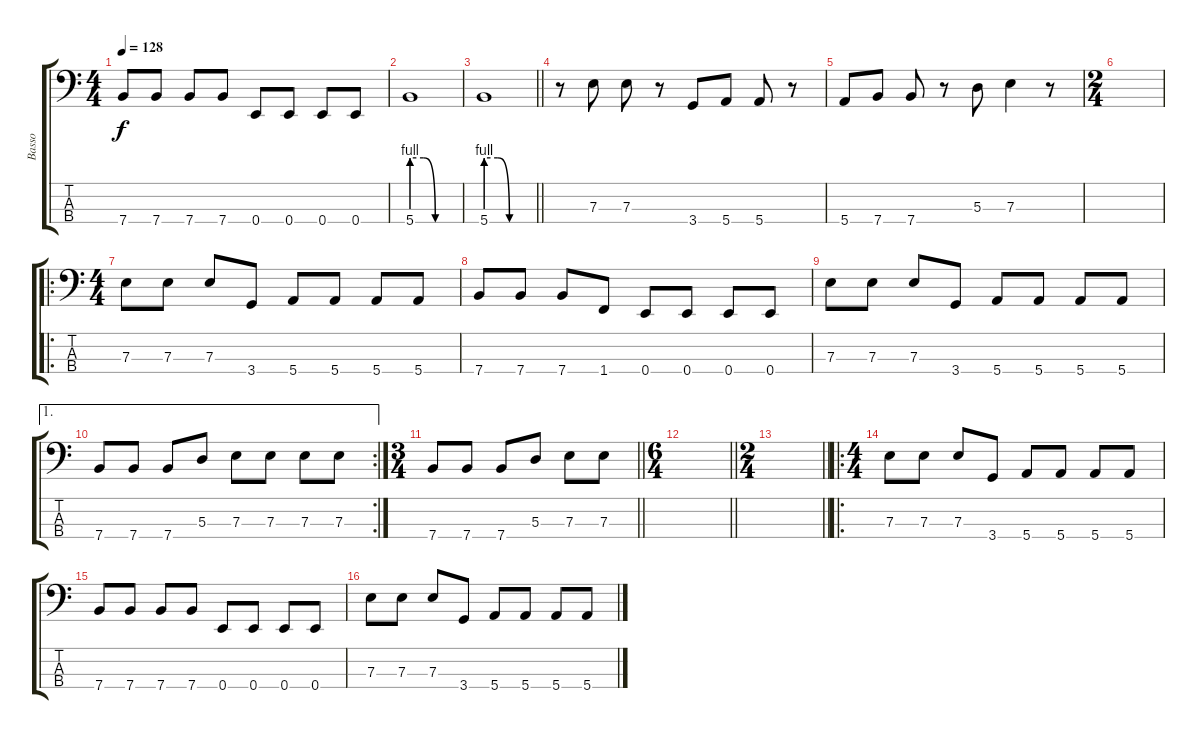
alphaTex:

\track ("Basso" "Basso") {instrument electricbassfinger}
\staff {score tabs}
\tuning (G2 D2 A1 E1) {hide}
\ts (4 4)
\tempo 128
\clef f4
\ks c
7.4.8{dy f} 7.4.8 7.4.8 7.4.8 0.4.8 0.4.8 0.4.8 0.4.8 |
5.4{be (custom 0 4 15 4 30 0 60 0)}.1 |
\barLineRight lightlight
5.4{be (custom 0 4 15 4 30 0 60 0)}.1 |
r.8 7.3.8 7.3.8 r.8 3.4.8 5.4.8 5.4.8 r.8 |
5.4.8 7.4.8 7.4.8 r.8 5.3.8 7.3.4 r.8 |
\ts (2 4)
|
\ro
\ts (4 4)
7.3.8 7.3.8 7.3.8 3.4.8 5.4.8 5.4.8 5.4.8 5.4.8 |
7.4.8 7.4.8 7.4.8 1.4.8 0.4.8 0.4.8 0.4.8 0.4.8 |
7.3.8 7.3.8 7.3.8 3.4.8 5.4.8 5.4.8 5.4.8 5.4.8 |
\ae 1
\rc 2
7.4.8 7.4.8 7.4.8 5.3.8 7.3.8 7.3.8 7.3.8 7.3.8 |
\ts (3 4)
\barLineRight lightlight
7.4.8 7.4.8 7.4.8 5.3.8 7.3.8 7.3.8 |
\ts (6 4)
\barLineRight lightlight
|
\ts (2 4)
\barLineRight lightlight
|
\ro
\ts (4 4)
7.3.8 7.3.8 7.3.8 3.4.8 5.4.8 5.4.8 5.4.8 5.4.8 |
7.4.8 7.4.8 7.4.8 7.4.8 0.4.8 0.4.8 0.4.8 0.4.8 |
7.3.8 7.3.8 7.3.8 3.4.8 5.4.8 5.4.8 5.4.8 5.4.8
